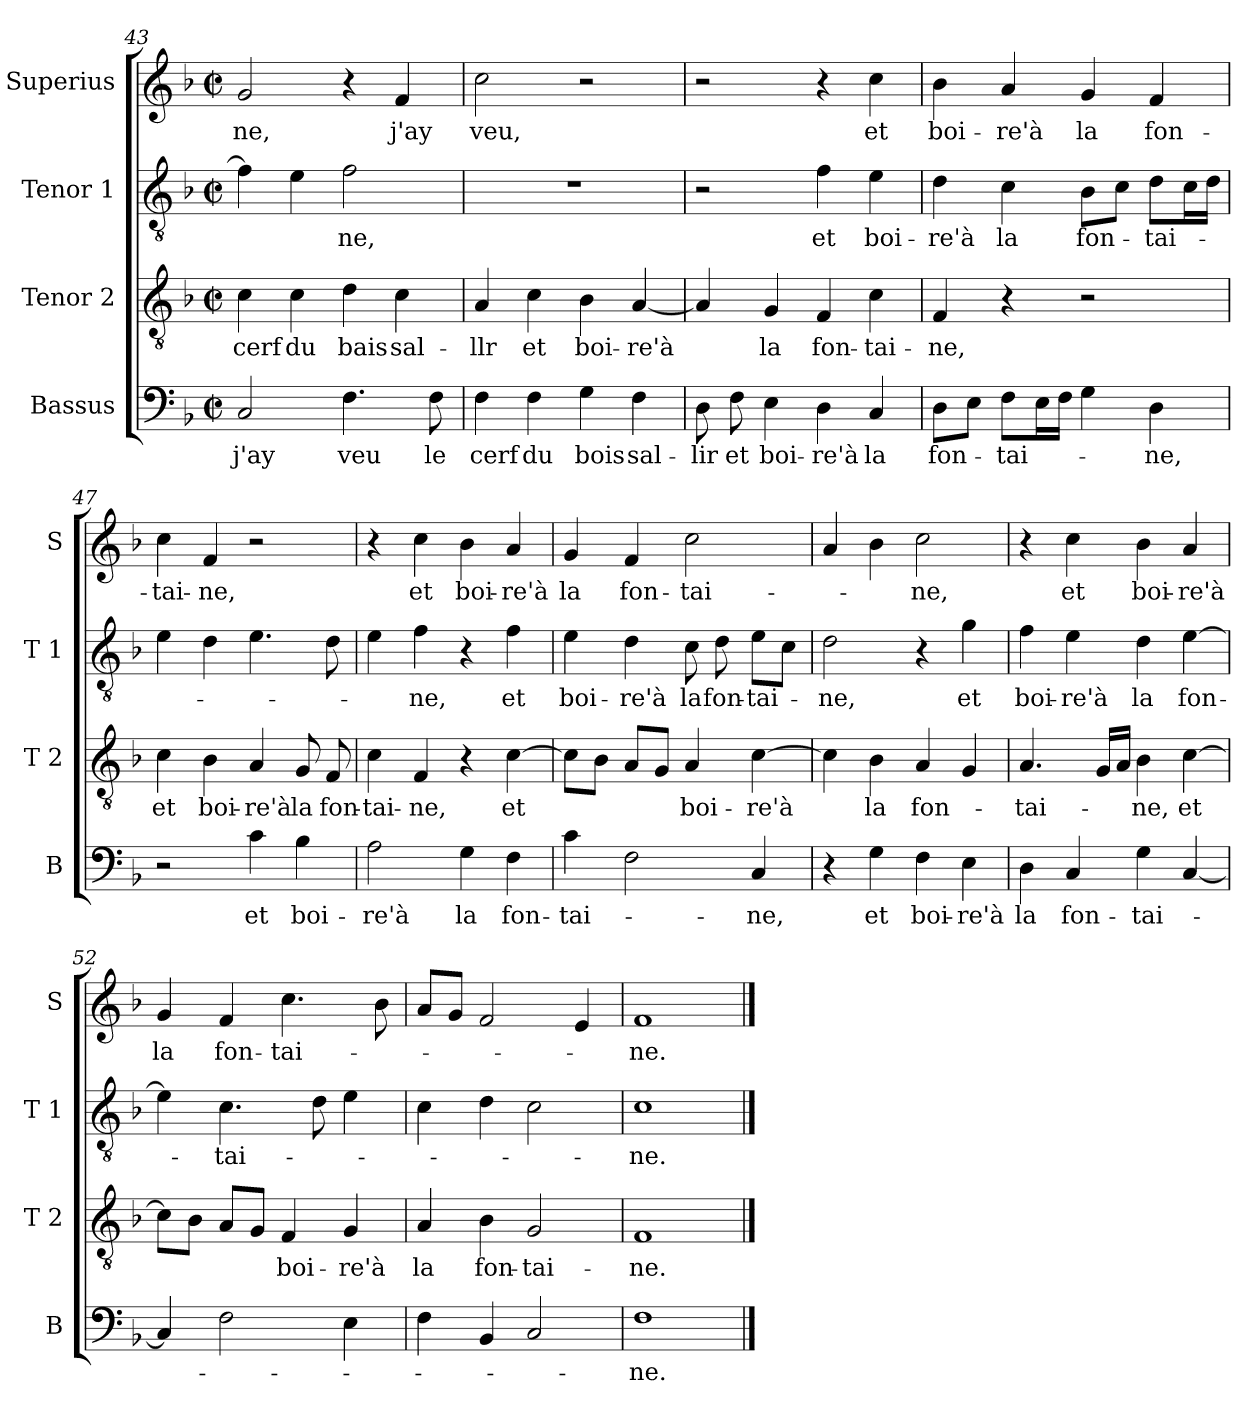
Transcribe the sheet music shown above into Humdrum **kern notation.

**kern	**text	**kern	**text	**kern	**text	**kern	**text
*part4	*part4	*part3	*part3	*part2	*part2	*part1	*part1
*staff4	*staff4	*staff3	*staff3	*staff2	*staff2	*staff1	*staff1
*I"Bassus	*	*I"Tenor 2	*	*I"Tenor 1	*	*I"Superius	*
*I'B	*	*I'T 2	*	*I'T 1	*	*I'S	*
*clefF4	*	*clefGv2	*	*clefGv2	*	*clefG2	*
*k[b-]	*	*k[b-]	*	*k[b-]	*	*k[b-]	*
*F:	*	*F:	*	*F:	*	*F:	*
*M2/2	*	*M2/2	*	*M2/2	*	*M2/2	*
*met(c|)	*	*met(c|)	*	*met(c|)	*	*met(c|)	*
=43	=43	=43	=43	=43	=43	=43	=43
2C/	j'ay	4c\	cerf	4f\]	.	2g/	-ne,
.	.	4c\	du	4e\	.	.	.
4.F\	veu	4d\	bais	2f\	-ne,	4r	.
.	.	4c\	sal-	.	.	4f/	j'ay
8F\	le	.	.	.	.	.	.
!!LO:PB:g=z
=44	=44	=44	=44	=44	=44	=44	=44
4F\	cerf	4A/	-llr	1r	.	2cc\	veu,
4F\	du	4c\	et	.	.	.	.
4G\	bois	4B-\	boi-	.	.	2r	.
4F\	sal-	[4A/	-re'à	.	.	.	.
=45	=45	=45	=45	=45	=45	=45	=45
8D\	-lir	4A/]	.	2r	.	2r	.
8F\	et	.	.	.	.	.	.
4E\	boi-	4G/	la	.	.	.	.
4D\	-re'à	4F/	fon-	4f\	et	4r	.
4C/	la	4c\	-tai-	4e\	boi-	4cc\	et
=46	=46	=46	=46	=46	=46	=46	=46
8D\L	fon-	4F/	-ne,	4d\	-re'à	4b-\	boi-
8E\J	.	.	.	.	.	.	.
8F\L	-tai-	4r	.	4c\	la	4a/	-re'à
16E\L	.	.	.	.	.	.	.
16F\JJ	.	.	.	.	.	.	.
4G\	.	2r	.	8B-\L	fon-	4g/	la
.	.	.	.	8c\J	.	.	.
4D\	-ne,	.	.	8d\L	-tai-	4f/	fon-
.	.	.	.	16c\L	.	.	.
.	.	.	.	16d\JJ	.	.	.
=47	=47	=47	=47	=47	=47	=47	=47
2r	.	4c\	et	4e\	.	4cc\	-tai-
.	.	4B-\	boi-	4d\	.	4f/	-ne,
4c\	et	4A/	-re'à	4.e\	.	2r	.
4B-\	boi-	8G/	la	.	.	.	.
.	.	8F/	fon-	8d\	.	.	.
=48	=48	=48	=48	=48	=48	=48	=48
2A\	-re'à	4c\	-tai-	4e\	.	4r	.
.	.	4F/	-ne,	4f\	-ne,	4cc\	et
4G\	la	4r	.	4r	.	4b-\	boi-
4F\	fon-	[4c\	et	4f\	et	4a/	-re'à
!!LO:LB:g=z
=49	=49	=49	=49	=49	=49	=49	=49
4c\	-tai-	8c\L]	.	4e\	boi-	4g/	la
.	.	8B-\J	.	.	.	.	.
2F\	.	8A/L	.	4d\	-re'à	4f/	fon-
.	.	8G/J	.	.	.	.	.
.	.	4A/	boi-	8c\	la	2cc\	-tai-
.	.	.	.	8d\	fon-	.	.
4C/	-ne,	[4c\	-re'à	8e\L	-tai-	.	.
.	.	.	.	8c\J	.	.	.
=50	=50	=50	=50	=50	=50	=50	=50
4r	.	4c\]	.	2d\	-ne,	4a/	.
4G\	et	4B-\	la	.	.	4b-\	.
4F\	boi-	4A/	fon-	4r	.	2cc\	-ne,
4E\	-re'à	4G/	.	4g\	et	.	.
=51	=51	=51	=51	=51	=51	=51	=51
4D\	la	4.A/	-tai-	4f\	boi-	4r	.
4C/	fon-	.	.	4e\	-re'à	4cc\	et
.	.	16G/LL	.	.	.	.	.
.	.	16A/JJ	.	.	.	.	.
4G\	-tai-	4B-\	-ne,	4d\	la	4b-\	boi-
[4C/	.	[4c\	et	[4e\	fon-	4a/	-re'à
=52	=52	=52	=52	=52	=52	=52	=52
4C/]	.	8c\L]	.	4e\]	.	4g/	la
.	.	8B-\J	.	.	.	.	.
2F\	.	8A/L	.	4.c\	-tai-	4f/	fon-
.	.	8G/J	.	.	.	.	.
.	.	4F/	boi-	.	.	4.cc\	-tai-
.	.	.	.	8d\	.	.	.
4E\	.	4G/	-re'à	4e\	.	.	.
.	.	.	.	.	.	8b-\	.
=53	=53	=53	=53	=53	=53	=53	=53
4F\	.	4A/	la	4c\	.	8a/L	.
.	.	.	.	.	.	8g/J	.
4BB-/	.	4B-\	fon-	4d\	.	2f/	.
2C/	.	2G/	-tai-	2c\	.	.	.
.	.	.	.	.	.	4e/	.
=54	=54	=54	=54	=54	=54	=54	=54
1F	-ne.	1F	-ne.	1c	-ne.	1f	-ne.
==	==	==	==	==	==	==	==
*-	*-	*-	*-	*-	*-	*-	*-
